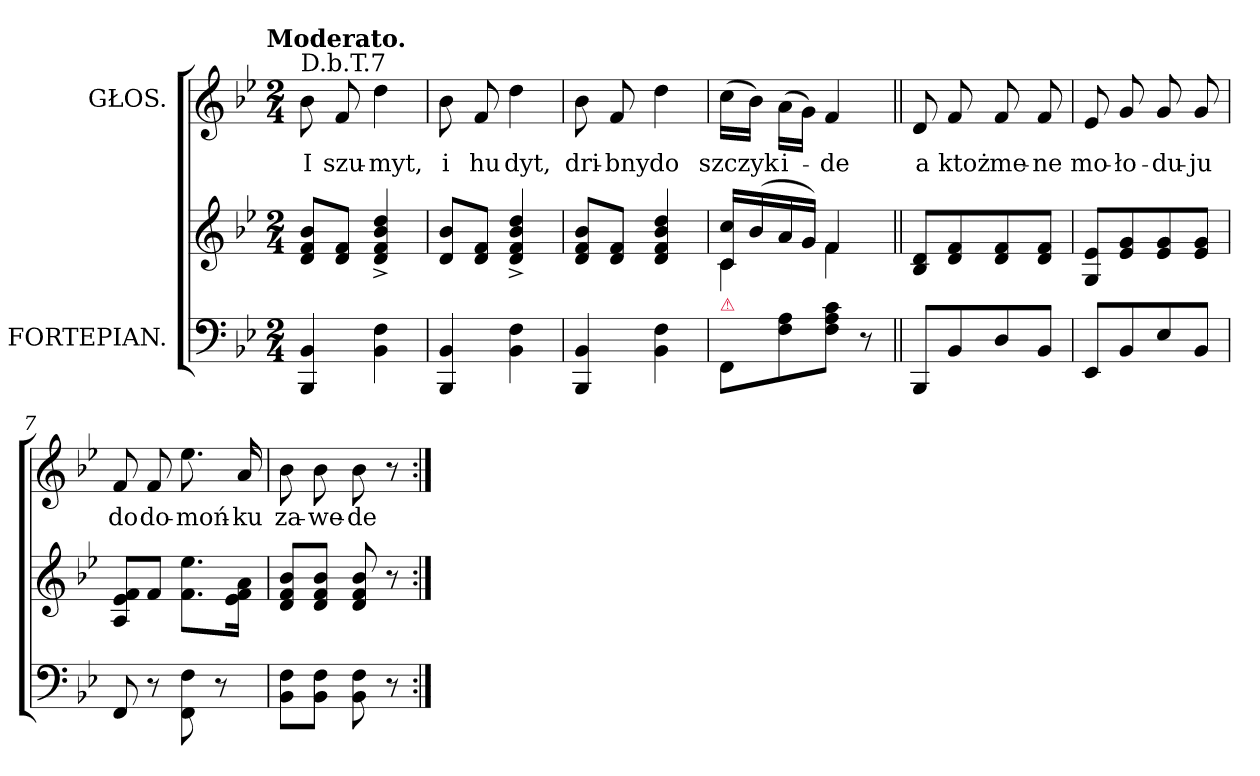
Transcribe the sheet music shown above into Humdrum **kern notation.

**kern	**kern	**kern	**text
*part2	*part2	*part1	*part1
*staff3	*staff2	*staff1	*staff1
*I"FORTEPIAN.	*	*I"GŁOS.	*
*clefF4	*clefG2	*clefG2	*
*k[b-e-]	*k[b-e-]	*k[b-e-]	*
*B-:	*B-:	*B-:	*
!!LO:TX:omd:t=Moderato.
*M2/4	*M2/4	*M2/4	*
=1	=1	=1	=1
!	!	!LO:TX:a:t=D.b.T.7	!
4BBB-/ 4BB-/	8d/ 8f/ 8b-/L	8b-\	I
.	8d/ 8f/J	8f/	szu-
4BB-\ 4F\	4d^/ 4f^/ 4b-^/ 4dd^/	4dd\	-myt,
=2	=2	=2	=2
4BBB-/ 4BB-/	8d/ 8b-/L	8b-\	i
.	8d/ 8f/J	8f/	hu
4BB-\ 4F\	4d^/ 4f^/ 4b-^/ 4dd^/	4dd\	dyt,
=3	=3	=3	=3
4BBB-/ 4BB-/	8d/ 8f/ 8b-/L	8b-\	dri-
.	8d/ 8f/J	8f/	-bny
4BB-\ 4F\	4d/ 4f/ 4b-/ 4dd/	4dd\	do
=4	=4	=4	=4
*	*^	*	*
!LO:TX:a:color=crimson:t=⚠	!	!	!	!
8FF/L	16c/ 16cc/LL	4c\	(16cc\LL	szczyk
.	(<16b-/	.	16b-\JJ)	.
8F\ 8A\	16a/	.	(16a\LL	i-
.	16g/JJ)	.	16g\JJ)	.
8F\ 8A\ 8c\J	4f/	4f\	4f/	de
8r	.	.	.	.
*	*v	*v	*	*
=5||	=5||	=5||	=5||
8BBB-/L	8B-/ 8d/L	8d/	a
8BB-/	8d/ 8f/	8f/	ktoż
8D\	8d/ 8f/	8f/	me-
8BB-/J	8d/ 8f/J	8f/	-ne
=6	=6	=6	=6
8EE-/L	8G/ 8e-/L	8e-/	mo-
8BB-/	8e-/ 8g/	8g/	-ło-
8E-\	8e-/ 8g/	8g/	-du-
8BB-/J	8e-/ 8g/J	8g/	-ju
=7	=7	=7	=7
8FF/	8A/ 8e-/ 8f/L	8f/	do
8r	8f/J	8f/	do-
8FF\ 8F\	8.f\ 8.ee-\L	8.ee-\	-moń-
8r	.	.	.
.	16e-\ 16f\ 16a\Jk	16a/	-ku
=8	=8	=8	=8
8BB-\ 8F\L	8d/ 8f/ 8b-/L	8b-\	za-
8BB-\ 8F\J	8d/ 8f/ 8b-/J	8b-\	-we-
8BB-\ 8F\	8d/ 8f/ 8b-/	8b-\	-de
8r	8r	8r	.
=:|!	=:|!	=:|!	=:|!
*-	*-	*-	*-
